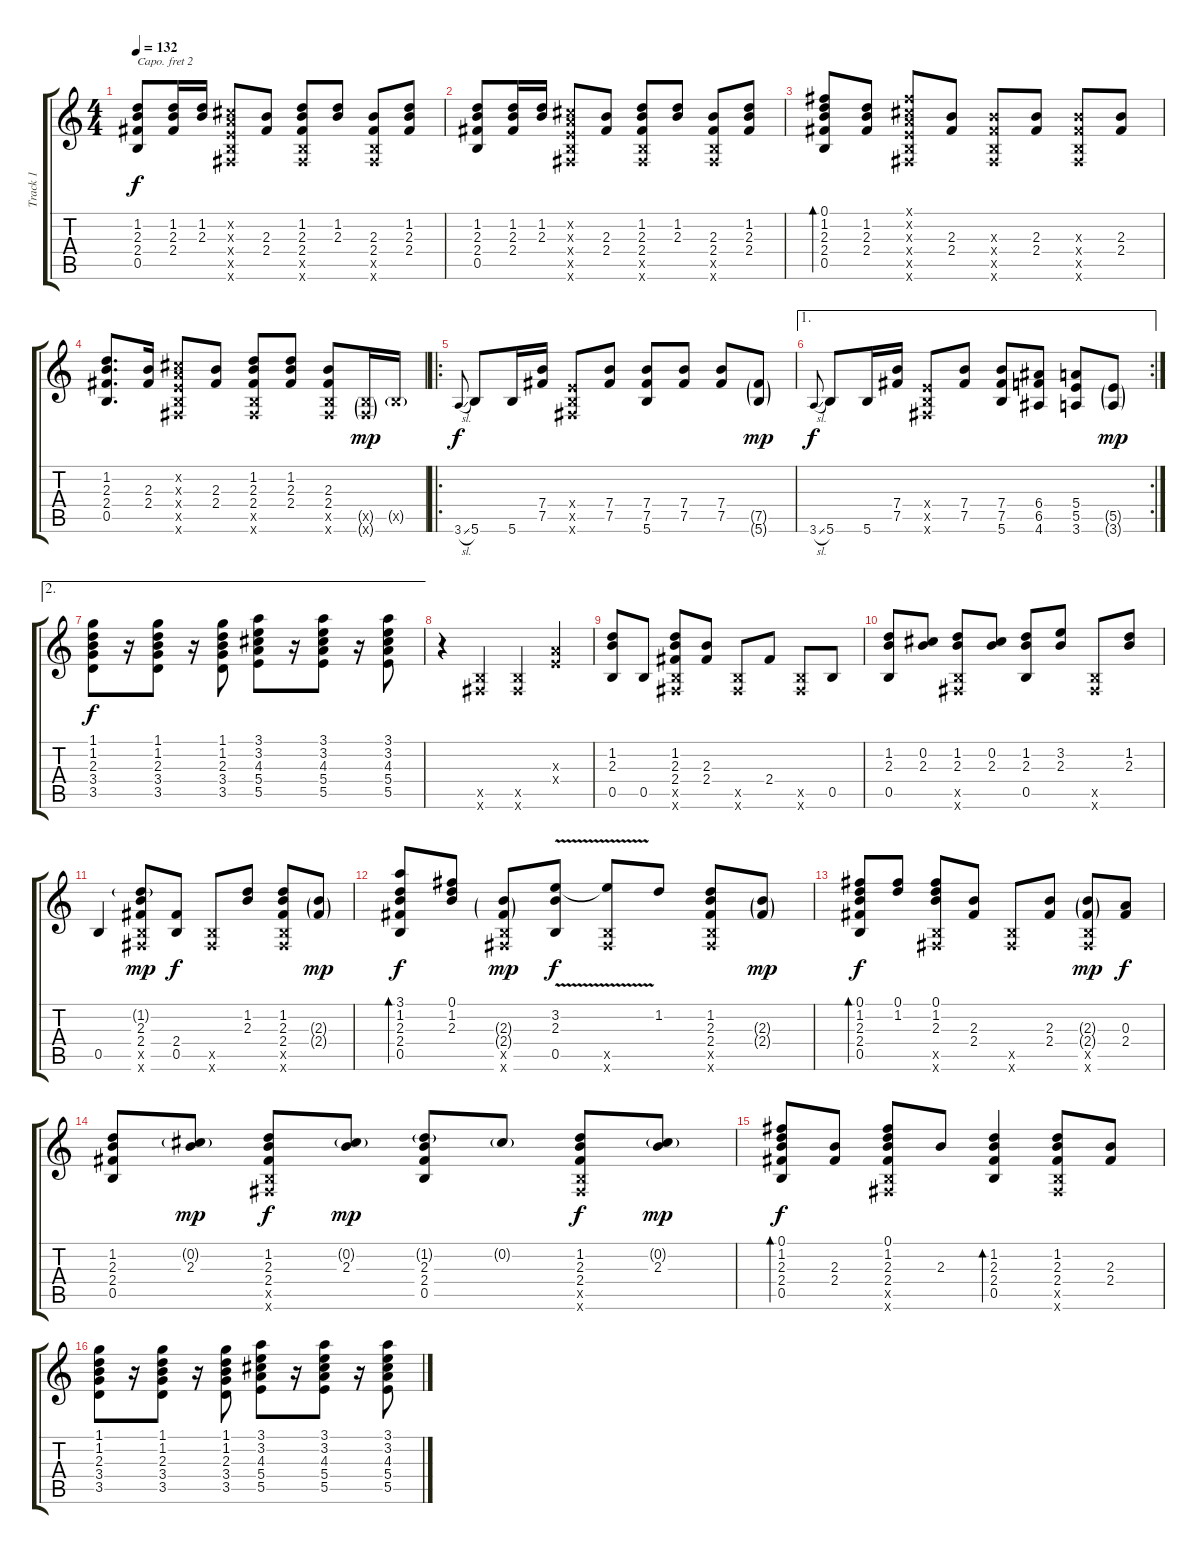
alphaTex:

\track ("Track 1" "Track 1") {instrument acousticguitarsteel}
\staff {score tabs}
\capo 2
\tuning (E4 B3 G3 D3 A2 E2) {hide}
\ts (4 4)
\tempo 132
\clef g2
\ks c
(1.2 2.3 2.4 0.5).8{dy f} (1.2 2.3 2.4).16 (1.2 2.3).16 (0.2{x} 0.3{x} 0.4{x} 0.5{x} 0.6{x}).8 (2.3 2.4).8 (1.2 2.3 2.4 0.5{x} 0.6{x}).8 (1.2 2.3).8 (2.3 2.4 0.5{x} 0.6{x}).8 (1.2 2.3 2.4).8 |
(1.2 2.3 2.4 0.5).8 (1.2 2.3 2.4).16 (1.2 2.3).16 (0.2{x} 0.3{x} 0.4{x} 0.5{x} 0.6{x}).8 (2.3 2.4).8 (1.2 2.3 2.4 0.5{x} 0.6{x}).8 (1.2 2.3).8 (2.3 2.4 0.5{x} 0.6{x}).8 (1.2 2.3 2.4).8 |
(0.1 1.2 2.3 2.4 0.5).8{bd 120} (1.2 2.3 2.4).8 (0.1{x} 0.2{x} 0.3{x} 0.4{x} 0.5{x} 0.6{x}).8 (2.3 2.4).8 (2.3{x} 2.4{x} 0.5{x} 0.6{x}).8 (2.3 2.4).8 (2.3{x} 2.4{x} 0.5{x} 0.6{x}).8 (2.3 2.4).8 |
(1.2 2.3 2.4 0.5).8{d} (2.3 2.4).16 (0.2{x} 0.3{x} 0.4{x} 0.5{x} 0.6{x}).8 (2.3 2.4).8 (1.2 2.3 2.4 0.5{x} 0.6{x}).8 (1.2 2.3 2.4).8 (2.3 2.4 0.5{x} 0.6{x}).8 (0.5{g x} 0.6{g x}).16{dy mp} 0.5{g x}.16 |
\ro
3.6{sl}.8{gr onbeat dy f} 5.6.8 5.6.16 (7.4 7.5).16 (0.4{x} 0.5{x} 0.6{x}).8 (7.4 7.5).8 (7.4 7.5 5.6).8 (7.4 7.5).8 (7.4 7.5).8 (7.5{g} 5.6{g}).8{dy mp} |
\ae 1
\rc 2
3.6{sl}.8{gr onbeat dy f} 5.6.8 5.6.16 (7.4 7.5).16 (0.4{x} 0.5{x} 0.6{x}).8 (7.4 7.5).8 (7.4 7.5 5.6).8 (6.4 6.5 4.6).8 (5.4 5.5 3.6).8 (5.5{g} 3.6{g}).8{dy mp} |
\ae 2
(1.1 1.2 2.3 3.4 3.5).8{dy f} r.16 (1.1 1.2 2.3 3.4 3.5).8 r.16 (1.1 1.2 2.3 3.4 3.5).8 (3.1 3.2 4.3 5.4 5.5).8 r.16 (3.1 3.2 4.3 5.4 5.5).8 r.16 (3.1 3.2 4.3 5.4 5.5).8 |
r.4 (0.5{x} 0.6{x}).4 (0.5{x} 0.6{x}).4 (0.3{x} 0.4{x}).4 |
(1.2 2.3 0.5).8 0.5.8 (1.2 2.3 2.4 0.5{x} 0.6{x}).8 (2.3 2.4).8 (0.5{x} 0.6{x}).8 2.4.8 (0.5{x} 0.6{x}).8 0.5.8 |
(1.2 2.3 0.5).8 (0.2 2.3).8 (1.2 2.3 0.5{x} 0.6{x}).8 (0.2 2.3).8 (1.2 2.3 0.5).8 (3.2 2.3).8 (0.5{x} 0.6{x}).8 (1.2 2.3).8 |
0.5.4 (1.2{g} 2.3 2.4 0.5{x} 0.6{x}).8{dy mp} (2.4 0.5).8{dy f} (0.5{x} 0.6{x}).8 (1.2 2.3).8 (1.2 2.3 2.4 0.5{x} 0.6{x}).8 (2.3{g} 2.4{g}).8{dy mp} |
(3.1 1.2 2.3 2.4 0.5).8{bd 120 dy f} (0.1 1.2 2.3).8 (2.3{g} 2.4{g} 0.5{x} 0.6{x}).8{dy mp} (3.2{v} 2.3 0.5).8{dy f} (3.2{t} 0.5{x} 0.6{x}).8 1.2.8 (1.2 2.3 2.4 0.5{x} 0.6{x}).8 (2.3{g} 2.4{g}).8{dy mp} |
(0.1 1.2 2.3 2.4 0.5).8{bd 120 dy f} (0.1 1.2).8 (0.1 1.2 2.3 0.5{x} 0.6{x}).8 (2.3 2.4).8 (0.5{x} 0.6{x}).8 (2.3 2.4).8 (2.3{g} 2.4{g} 0.5{x} 0.6{x}).8{dy mp} (0.3 2.4).8{dy f} |
(1.2 2.3 2.4 0.5).8 (0.2{g} 2.3).8{dy mp} (1.2 2.3 2.4 0.5{x} 0.6{x}).8{dy f} (0.2{g} 2.3).8{dy mp} (1.2{g} 2.3 2.4 0.5).8 0.2{g}.8 (1.2 2.3 2.4 0.5{x} 0.6{x}).8{dy f} (0.2{g} 2.3).8{dy mp} |
(0.1 1.2 2.3 2.4 0.5).8{bd 120 dy f} (2.3 2.4).8 (0.1 1.2 2.3 2.4 0.5{x} 0.6{x}).8 2.3.8 (1.2 2.3 2.4 0.5).4{bd 120} (1.2 2.3 2.4 0.5{x} 0.6{x}).8 (2.3 2.4).8 |
(1.1 1.2 2.3 3.4 3.5).8 r.16 (1.1 1.2 2.3 3.4 3.5).8 r.16 (1.1 1.2 2.3 3.4 3.5).8 (3.1 3.2 4.3 5.4 5.5).8 r.16 (3.1 3.2 4.3 5.4 5.5).8 r.16 (3.1 3.2 4.3 5.4 5.5).8
